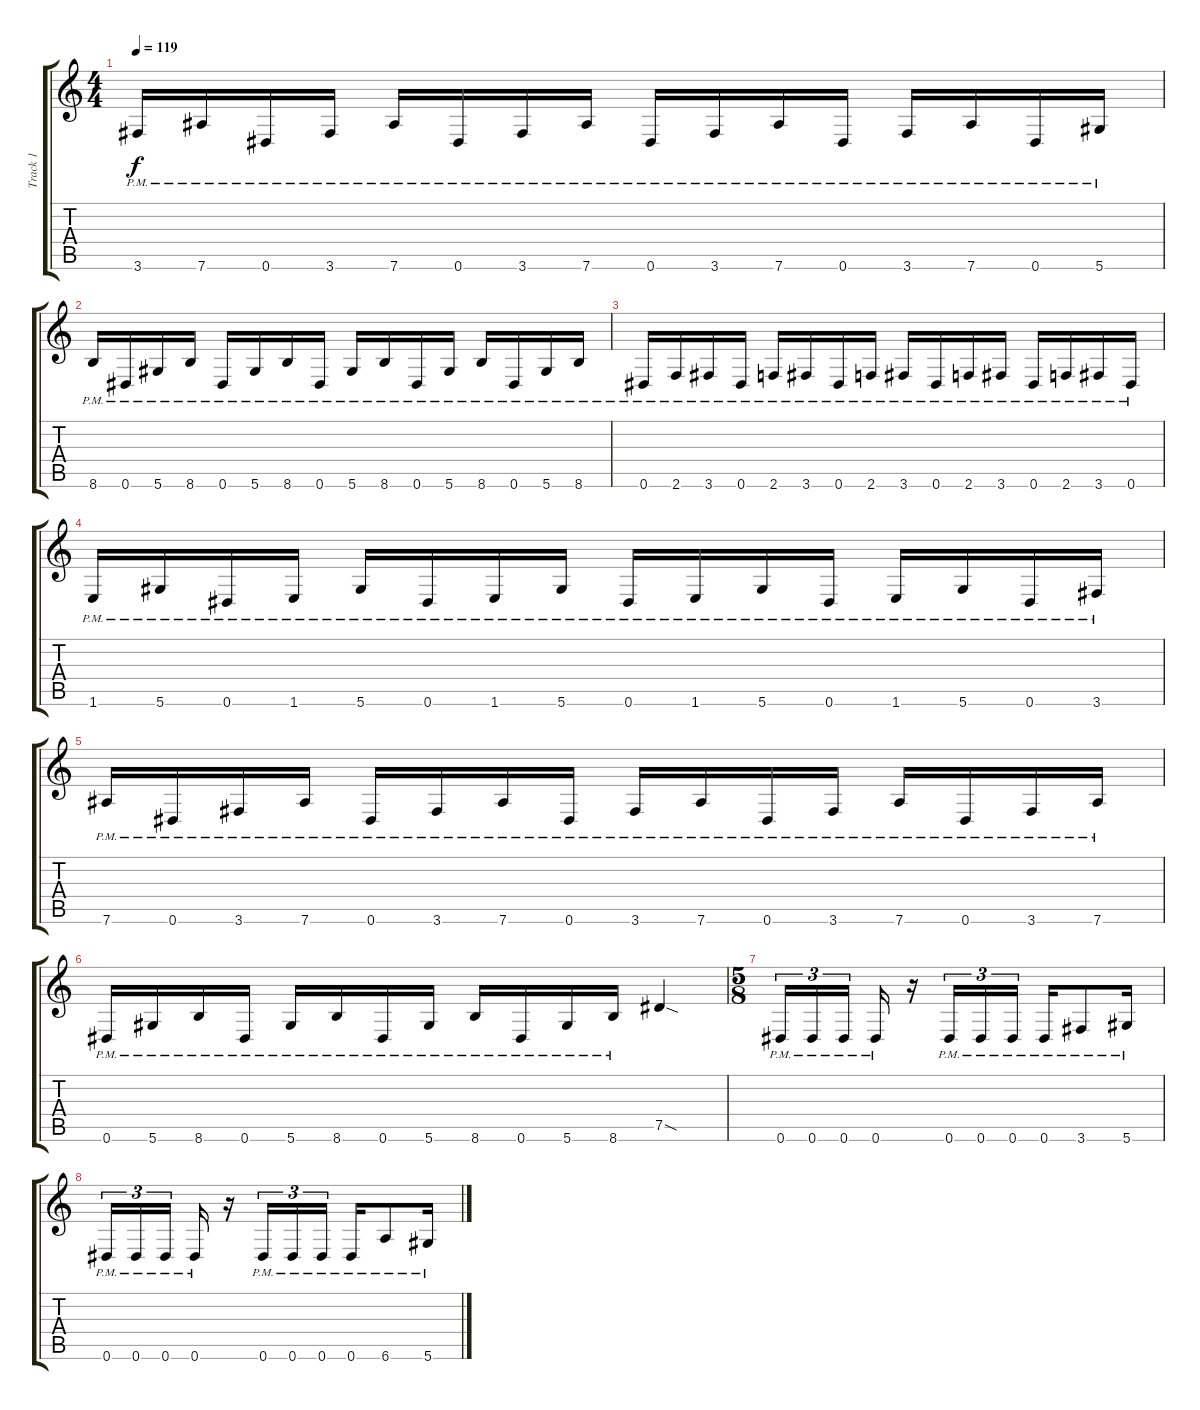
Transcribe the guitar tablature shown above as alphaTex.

\track ("Track 1" "Track 1") {instrument overdrivenguitar}
\staff {score tabs}
\tuning (Eb4 Bb3 Gb3 Db3 Ab2 Eb2) {hide}
\ts (4 4)
\tempo 119
\clef g2
\ks c
3.6{pm}.16{dy f} 7.6{pm}.16 0.6{pm}.16 3.6{pm}.16 7.6{pm}.16 0.6{pm}.16 3.6{pm}.16 7.6{pm}.16 0.6{pm}.16 3.6{pm}.16 7.6{pm}.16 0.6{pm}.16 3.6{pm}.16 7.6{pm}.16 0.6{pm}.16 5.6{pm}.16 |
8.6{pm}.16 0.6{pm}.16 5.6{pm}.16 8.6{pm}.16 0.6{pm}.16 5.6{pm}.16 8.6{pm}.16 0.6{pm}.16 5.6{pm}.16 8.6{pm}.16 0.6{pm}.16 5.6{pm}.16 8.6{pm}.16 0.6{pm}.16 5.6{pm}.16 8.6{pm}.16 |
0.6{pm}.16 2.6{pm}.16 3.6{pm}.16 0.6{pm}.16 2.6{pm}.16 3.6{pm}.16 0.6{pm}.16 2.6{pm}.16 3.6{pm}.16 0.6{pm}.16 2.6{pm}.16 3.6{pm}.16 0.6{pm}.16 2.6{pm}.16 3.6{pm}.16 0.6{pm}.16 |
1.6{pm}.16 5.6{pm}.16 0.6{pm}.16 1.6{pm}.16 5.6{pm}.16 0.6{pm}.16 1.6{pm}.16 5.6{pm}.16 0.6{pm}.16 1.6{pm}.16 5.6{pm}.16 0.6{pm}.16 1.6{pm}.16 5.6{pm}.16 0.6{pm}.16 3.6{pm}.16 |
7.6{pm}.16 0.6{pm}.16 3.6{pm}.16 7.6{pm}.16 0.6{pm}.16 3.6{pm}.16 7.6{pm}.16 0.6{pm}.16 3.6{pm}.16 7.6{pm}.16 0.6{pm}.16 3.6{pm}.16 7.6{pm}.16 0.6{pm}.16 3.6{pm}.16 7.6{pm}.16 |
0.6{pm}.16 5.6{pm}.16 8.6{pm}.16 0.6{pm}.16 5.6{pm}.16 8.6{pm}.16 0.6{pm}.16 5.6{pm}.16 8.6{pm}.16 0.6{pm}.16 5.6{pm}.16 8.6{pm}.16 7.5{sod}.4 |
\ts (5 8)
0.6{pm}.16{tu (3 2)} 0.6{pm}.16{tu (3 2)} 0.6{pm}.16{tu (3 2)} 0.6{pm}.16 r.16 0.6{pm}.16{tu (3 2)} 0.6{pm}.16{tu (3 2)} 0.6{pm}.16{tu (3 2)} 0.6{pm}.16 3.6{pm}.8 5.6{pm}.16 |
0.6{pm}.16{tu (3 2)} 0.6{pm}.16{tu (3 2)} 0.6{pm}.16{tu (3 2)} 0.6{pm}.16 r.16 0.6{pm}.16{tu (3 2)} 0.6{pm}.16{tu (3 2)} 0.6{pm}.16{tu (3 2)} 0.6{pm}.16 6.6{pm}.8 5.6{pm}.16
